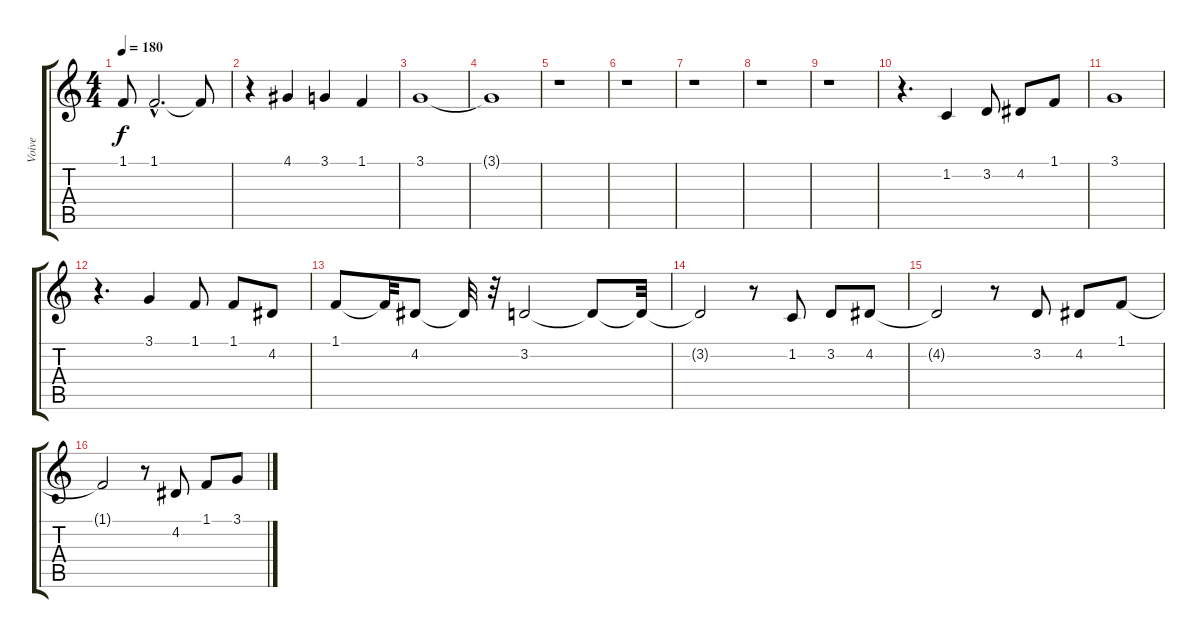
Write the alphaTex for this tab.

\track ("Voive" "Voive") {instrument lead8bassandlead}
\staff {score tabs}
\tuning (E4 B3 G3 D3 A2 E2) {hide}
\ts (4 4)
\tempo 180
\clef g2
\ks c
1.1.8{dy f} 1.1{hac}.2{d} 1.1{t}.8 |
r.4 4.1.4 3.1.4 1.1.4 |
3.1.1{volume 12} |
3.1{t}.1 |
r.1 |
r.1 |
r.1 |
r.1 |
r.1 |
r.4{d} 1.2.4{volume 14} 3.2.8 4.2.8 1.1.8 |
3.1.1 |
r.4{d} 3.1.4 1.1.8 1.1.8 4.2.8 |
1.1.8 1.1{t}.32 4.2.8 4.2{t}.32 r.32 3.2.2 3.2{t}.8 3.2{t}.32 |
3.2{t}.2 r.8 1.2.8 3.2.8 4.2.8 |
4.2{t}.2 r.8 3.2.8 4.2.8 1.1.8 |
1.1{t}.2 r.8 4.2.8 1.1.8 3.1.8
